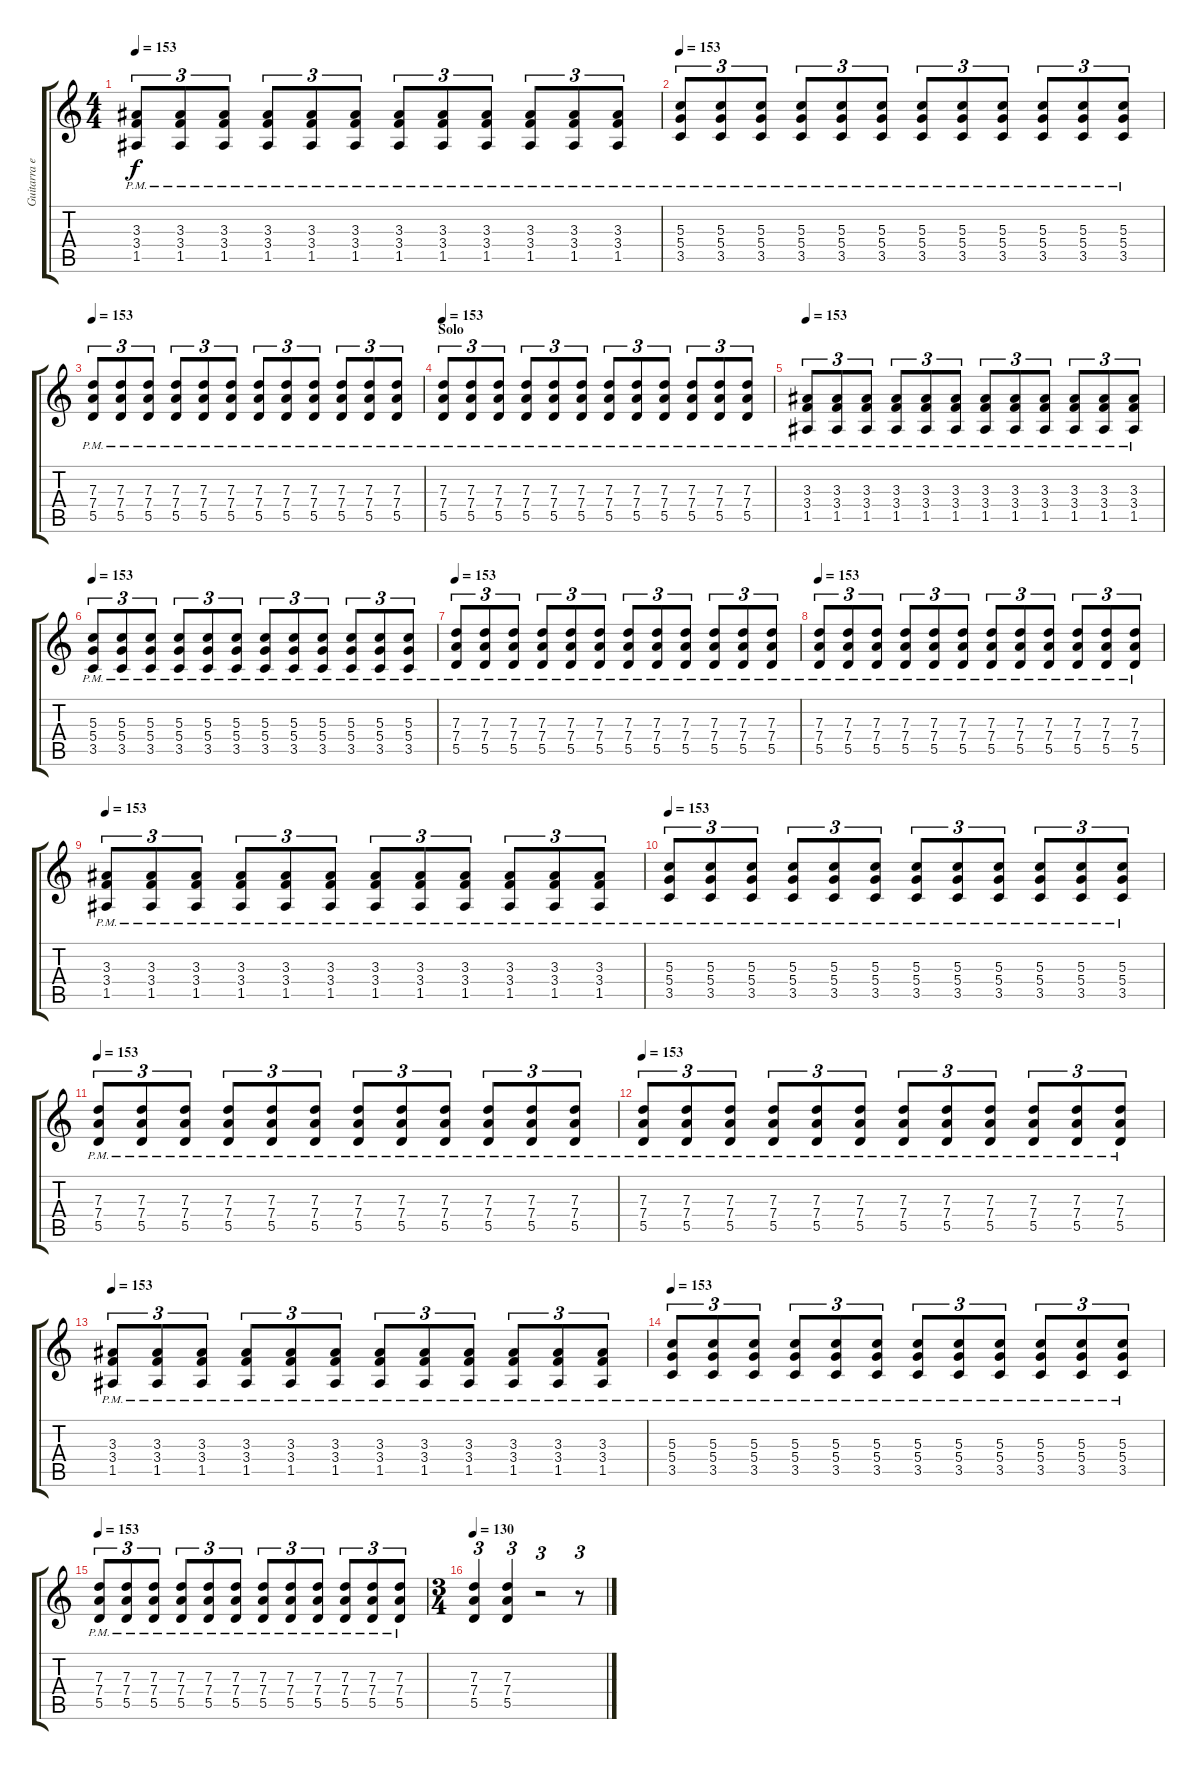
\track ("Guitarra eléctrica 2" "Guitarra e") {instrument distortionguitar}
\staff {score tabs}
\tuning (E4 B3 G3 D3 A2 E2) {hide}
\ts (4 4)
\tempo 153
\clef g2
\ks c
(3.3{pm} 3.4{pm} 1.5{pm}).8{tu (3 2) dy f} (3.3{pm} 3.4{pm} 1.5{pm}).8{tu (3 2)} (3.3{pm} 3.4{pm} 1.5{pm}).8{tu (3 2)} (3.3{pm} 3.4{pm} 1.5{pm}).8{tu (3 2)} (3.3{pm} 3.4{pm} 1.5{pm}).8{tu (3 2)} (3.3{pm} 3.4{pm} 1.5{pm}).8{tu (3 2)} (3.3{pm} 3.4{pm} 1.5{pm}).8{tu (3 2)} (3.3{pm} 3.4{pm} 1.5{pm}).8{tu (3 2)} (3.3{pm} 3.4{pm} 1.5{pm}).8{tu (3 2)} (3.3{pm} 3.4{pm} 1.5{pm}).8{tu (3 2)} (3.3{pm} 3.4{pm} 1.5{pm}).8{tu (3 2)} (3.3{pm} 3.4{pm} 1.5{pm}).8{tu (3 2)} |
\tempo 153
(5.3{pm} 5.4{pm} 3.5{pm}).8{tu (3 2)} (5.3{pm} 5.4{pm} 3.5{pm}).8{tu (3 2)} (5.3{pm} 5.4{pm} 3.5{pm}).8{tu (3 2)} (5.3{pm} 5.4{pm} 3.5{pm}).8{tu (3 2)} (5.3{pm} 5.4{pm} 3.5{pm}).8{tu (3 2)} (5.3{pm} 5.4{pm} 3.5{pm}).8{tu (3 2)} (5.3{pm} 5.4{pm} 3.5{pm}).8{tu (3 2)} (5.3{pm} 5.4{pm} 3.5{pm}).8{tu (3 2)} (5.3{pm} 5.4{pm} 3.5{pm}).8{tu (3 2)} (5.3{pm} 5.4{pm} 3.5{pm}).8{tu (3 2)} (5.3{pm} 5.4{pm} 3.5{pm}).8{tu (3 2)} (5.3{pm} 5.4{pm} 3.5{pm}).8{tu (3 2)} |
\tempo 153
(7.3{pm} 7.4{pm} 5.5{pm}).8{tu (3 2) volume 13} (7.3{pm} 7.4{pm} 5.5{pm}).8{tu (3 2)} (7.3{pm} 7.4{pm} 5.5{pm}).8{tu (3 2)} (7.3{pm} 7.4{pm} 5.5{pm}).8{tu (3 2)} (7.3{pm} 7.4{pm} 5.5{pm}).8{tu (3 2)} (7.3{pm} 7.4{pm} 5.5{pm}).8{tu (3 2)} (7.3{pm} 7.4{pm} 5.5{pm}).8{tu (3 2)} (7.3{pm} 7.4{pm} 5.5{pm}).8{tu (3 2)} (7.3{pm} 7.4{pm} 5.5{pm}).8{tu (3 2)} (7.3{pm} 7.4{pm} 5.5{pm}).8{tu (3 2)} (7.3{pm} 7.4{pm} 5.5{pm}).8{tu (3 2)} (7.3{pm} 7.4{pm} 5.5{pm}).8{tu (3 2)} |
\section ("" "Solo")
\tempo 153
(7.3{pm} 7.4{pm} 5.5{pm}).8{tu (3 2) volume 13} (7.3{pm} 7.4{pm} 5.5{pm}).8{tu (3 2)} (7.3{pm} 7.4{pm} 5.5{pm}).8{tu (3 2)} (7.3{pm} 7.4{pm} 5.5{pm}).8{tu (3 2)} (7.3{pm} 7.4{pm} 5.5{pm}).8{tu (3 2)} (7.3{pm} 7.4{pm} 5.5{pm}).8{tu (3 2)} (7.3{pm} 7.4{pm} 5.5{pm}).8{tu (3 2)} (7.3{pm} 7.4{pm} 5.5{pm}).8{tu (3 2)} (7.3{pm} 7.4{pm} 5.5{pm}).8{tu (3 2)} (7.3{pm} 7.4{pm} 5.5{pm}).8{tu (3 2)} (7.3{pm} 7.4{pm} 5.5{pm}).8{tu (3 2)} (7.3{pm} 7.4{pm} 5.5{pm}).8{tu (3 2)} |
\tempo 153
(3.3{pm} 3.4{pm} 1.5{pm}).8{tu (3 2)} (3.3{pm} 3.4{pm} 1.5{pm}).8{tu (3 2)} (3.3{pm} 3.4{pm} 1.5{pm}).8{tu (3 2)} (3.3{pm} 3.4{pm} 1.5{pm}).8{tu (3 2)} (3.3{pm} 3.4{pm} 1.5{pm}).8{tu (3 2)} (3.3{pm} 3.4{pm} 1.5{pm}).8{tu (3 2)} (3.3{pm} 3.4{pm} 1.5{pm}).8{tu (3 2)} (3.3{pm} 3.4{pm} 1.5{pm}).8{tu (3 2)} (3.3{pm} 3.4{pm} 1.5{pm}).8{tu (3 2)} (3.3{pm} 3.4{pm} 1.5{pm}).8{tu (3 2)} (3.3{pm} 3.4{pm} 1.5{pm}).8{tu (3 2)} (3.3{pm} 3.4{pm} 1.5{pm}).8{tu (3 2)} |
\tempo 153
(5.3{pm} 5.4{pm} 3.5{pm}).8{tu (3 2)} (5.3{pm} 5.4{pm} 3.5{pm}).8{tu (3 2)} (5.3{pm} 5.4{pm} 3.5{pm}).8{tu (3 2)} (5.3{pm} 5.4{pm} 3.5{pm}).8{tu (3 2)} (5.3{pm} 5.4{pm} 3.5{pm}).8{tu (3 2)} (5.3{pm} 5.4{pm} 3.5{pm}).8{tu (3 2)} (5.3{pm} 5.4{pm} 3.5{pm}).8{tu (3 2)} (5.3{pm} 5.4{pm} 3.5{pm}).8{tu (3 2)} (5.3{pm} 5.4{pm} 3.5{pm}).8{tu (3 2)} (5.3{pm} 5.4{pm} 3.5{pm}).8{tu (3 2)} (5.3{pm} 5.4{pm} 3.5{pm}).8{tu (3 2)} (5.3{pm} 5.4{pm} 3.5{pm}).8{tu (3 2)} |
\tempo 153
(7.3{pm} 7.4{pm} 5.5{pm}).8{tu (3 2) volume 13} (7.3{pm} 7.4{pm} 5.5{pm}).8{tu (3 2)} (7.3{pm} 7.4{pm} 5.5{pm}).8{tu (3 2)} (7.3{pm} 7.4{pm} 5.5{pm}).8{tu (3 2)} (7.3{pm} 7.4{pm} 5.5{pm}).8{tu (3 2)} (7.3{pm} 7.4{pm} 5.5{pm}).8{tu (3 2)} (7.3{pm} 7.4{pm} 5.5{pm}).8{tu (3 2)} (7.3{pm} 7.4{pm} 5.5{pm}).8{tu (3 2)} (7.3{pm} 7.4{pm} 5.5{pm}).8{tu (3 2)} (7.3{pm} 7.4{pm} 5.5{pm}).8{tu (3 2)} (7.3{pm} 7.4{pm} 5.5{pm}).8{tu (3 2)} (7.3{pm} 7.4{pm} 5.5{pm}).8{tu (3 2)} |
\tempo 153
(7.3{pm} 7.4{pm} 5.5{pm}).8{tu (3 2) volume 13} (7.3{pm} 7.4{pm} 5.5{pm}).8{tu (3 2)} (7.3{pm} 7.4{pm} 5.5{pm}).8{tu (3 2)} (7.3{pm} 7.4{pm} 5.5{pm}).8{tu (3 2)} (7.3{pm} 7.4{pm} 5.5{pm}).8{tu (3 2)} (7.3{pm} 7.4{pm} 5.5{pm}).8{tu (3 2)} (7.3{pm} 7.4{pm} 5.5{pm}).8{tu (3 2)} (7.3{pm} 7.4{pm} 5.5{pm}).8{tu (3 2)} (7.3{pm} 7.4{pm} 5.5{pm}).8{tu (3 2)} (7.3{pm} 7.4{pm} 5.5{pm}).8{tu (3 2)} (7.3{pm} 7.4{pm} 5.5{pm}).8{tu (3 2)} (7.3{pm} 7.4{pm} 5.5{pm}).8{tu (3 2)} |
\tempo 153
(3.3{pm} 3.4{pm} 1.5{pm}).8{tu (3 2)} (3.3{pm} 3.4{pm} 1.5{pm}).8{tu (3 2)} (3.3{pm} 3.4{pm} 1.5{pm}).8{tu (3 2)} (3.3{pm} 3.4{pm} 1.5{pm}).8{tu (3 2)} (3.3{pm} 3.4{pm} 1.5{pm}).8{tu (3 2)} (3.3{pm} 3.4{pm} 1.5{pm}).8{tu (3 2)} (3.3{pm} 3.4{pm} 1.5{pm}).8{tu (3 2)} (3.3{pm} 3.4{pm} 1.5{pm}).8{tu (3 2)} (3.3{pm} 3.4{pm} 1.5{pm}).8{tu (3 2)} (3.3{pm} 3.4{pm} 1.5{pm}).8{tu (3 2)} (3.3{pm} 3.4{pm} 1.5{pm}).8{tu (3 2)} (3.3{pm} 3.4{pm} 1.5{pm}).8{tu (3 2)} |
\tempo 153
(5.3{pm} 5.4{pm} 3.5{pm}).8{tu (3 2)} (5.3{pm} 5.4{pm} 3.5{pm}).8{tu (3 2)} (5.3{pm} 5.4{pm} 3.5{pm}).8{tu (3 2)} (5.3{pm} 5.4{pm} 3.5{pm}).8{tu (3 2)} (5.3{pm} 5.4{pm} 3.5{pm}).8{tu (3 2)} (5.3{pm} 5.4{pm} 3.5{pm}).8{tu (3 2)} (5.3{pm} 5.4{pm} 3.5{pm}).8{tu (3 2)} (5.3{pm} 5.4{pm} 3.5{pm}).8{tu (3 2)} (5.3{pm} 5.4{pm} 3.5{pm}).8{tu (3 2)} (5.3{pm} 5.4{pm} 3.5{pm}).8{tu (3 2)} (5.3{pm} 5.4{pm} 3.5{pm}).8{tu (3 2)} (5.3{pm} 5.4{pm} 3.5{pm}).8{tu (3 2)} |
\tempo 153
(7.3{pm} 7.4{pm} 5.5{pm}).8{tu (3 2) volume 13} (7.3{pm} 7.4{pm} 5.5{pm}).8{tu (3 2)} (7.3{pm} 7.4{pm} 5.5{pm}).8{tu (3 2)} (7.3{pm} 7.4{pm} 5.5{pm}).8{tu (3 2)} (7.3{pm} 7.4{pm} 5.5{pm}).8{tu (3 2)} (7.3{pm} 7.4{pm} 5.5{pm}).8{tu (3 2)} (7.3{pm} 7.4{pm} 5.5{pm}).8{tu (3 2)} (7.3{pm} 7.4{pm} 5.5{pm}).8{tu (3 2)} (7.3{pm} 7.4{pm} 5.5{pm}).8{tu (3 2)} (7.3{pm} 7.4{pm} 5.5{pm}).8{tu (3 2)} (7.3{pm} 7.4{pm} 5.5{pm}).8{tu (3 2)} (7.3{pm} 7.4{pm} 5.5{pm}).8{tu (3 2)} |
\tempo 153
(7.3{pm} 7.4{pm} 5.5{pm}).8{tu (3 2) volume 13} (7.3{pm} 7.4{pm} 5.5{pm}).8{tu (3 2)} (7.3{pm} 7.4{pm} 5.5{pm}).8{tu (3 2)} (7.3{pm} 7.4{pm} 5.5{pm}).8{tu (3 2)} (7.3{pm} 7.4{pm} 5.5{pm}).8{tu (3 2)} (7.3{pm} 7.4{pm} 5.5{pm}).8{tu (3 2)} (7.3{pm} 7.4{pm} 5.5{pm}).8{tu (3 2)} (7.3{pm} 7.4{pm} 5.5{pm}).8{tu (3 2)} (7.3{pm} 7.4{pm} 5.5{pm}).8{tu (3 2)} (7.3{pm} 7.4{pm} 5.5{pm}).8{tu (3 2)} (7.3{pm} 7.4{pm} 5.5{pm}).8{tu (3 2)} (7.3{pm} 7.4{pm} 5.5{pm}).8{tu (3 2)} |
\tempo 153
(3.3{pm} 3.4{pm} 1.5{pm}).8{tu (3 2)} (3.3{pm} 3.4{pm} 1.5{pm}).8{tu (3 2)} (3.3{pm} 3.4{pm} 1.5{pm}).8{tu (3 2)} (3.3{pm} 3.4{pm} 1.5{pm}).8{tu (3 2)} (3.3{pm} 3.4{pm} 1.5{pm}).8{tu (3 2)} (3.3{pm} 3.4{pm} 1.5{pm}).8{tu (3 2)} (3.3{pm} 3.4{pm} 1.5{pm}).8{tu (3 2)} (3.3{pm} 3.4{pm} 1.5{pm}).8{tu (3 2)} (3.3{pm} 3.4{pm} 1.5{pm}).8{tu (3 2)} (3.3{pm} 3.4{pm} 1.5{pm}).8{tu (3 2)} (3.3{pm} 3.4{pm} 1.5{pm}).8{tu (3 2)} (3.3{pm} 3.4{pm} 1.5{pm}).8{tu (3 2)} |
\tempo 153
(5.3{pm} 5.4{pm} 3.5{pm}).8{tu (3 2)} (5.3{pm} 5.4{pm} 3.5{pm}).8{tu (3 2)} (5.3{pm} 5.4{pm} 3.5{pm}).8{tu (3 2)} (5.3{pm} 5.4{pm} 3.5{pm}).8{tu (3 2)} (5.3{pm} 5.4{pm} 3.5{pm}).8{tu (3 2)} (5.3{pm} 5.4{pm} 3.5{pm}).8{tu (3 2)} (5.3{pm} 5.4{pm} 3.5{pm}).8{tu (3 2)} (5.3{pm} 5.4{pm} 3.5{pm}).8{tu (3 2)} (5.3{pm} 5.4{pm} 3.5{pm}).8{tu (3 2)} (5.3{pm} 5.4{pm} 3.5{pm}).8{tu (3 2)} (5.3{pm} 5.4{pm} 3.5{pm}).8{tu (3 2)} (5.3{pm} 5.4{pm} 3.5{pm}).8{tu (3 2)} |
\tempo 153
(7.3{pm} 7.4{pm} 5.5{pm}).8{tu (3 2) volume 13} (7.3{pm} 7.4{pm} 5.5{pm}).8{tu (3 2)} (7.3{pm} 7.4{pm} 5.5{pm}).8{tu (3 2)} (7.3{pm} 7.4{pm} 5.5{pm}).8{tu (3 2)} (7.3{pm} 7.4{pm} 5.5{pm}).8{tu (3 2)} (7.3{pm} 7.4{pm} 5.5{pm}).8{tu (3 2)} (7.3{pm} 7.4{pm} 5.5{pm}).8{tu (3 2)} (7.3{pm} 7.4{pm} 5.5{pm}).8{tu (3 2)} (7.3{pm} 7.4{pm} 5.5{pm}).8{tu (3 2)} (7.3{pm} 7.4{pm} 5.5{pm}).8{tu (3 2)} (7.3{pm} 7.4{pm} 5.5{pm}).8{tu (3 2)} (7.3{pm} 7.4{pm} 5.5{pm}).8{tu (3 2)} |
\ts (3 4)
\tempo 130
(7.3 7.4 5.5).4{tu (3 2)} (7.3 7.4 5.5).4{tu (3 2)} r.2{tu (3 2)} r.8{tu (3 2)}
